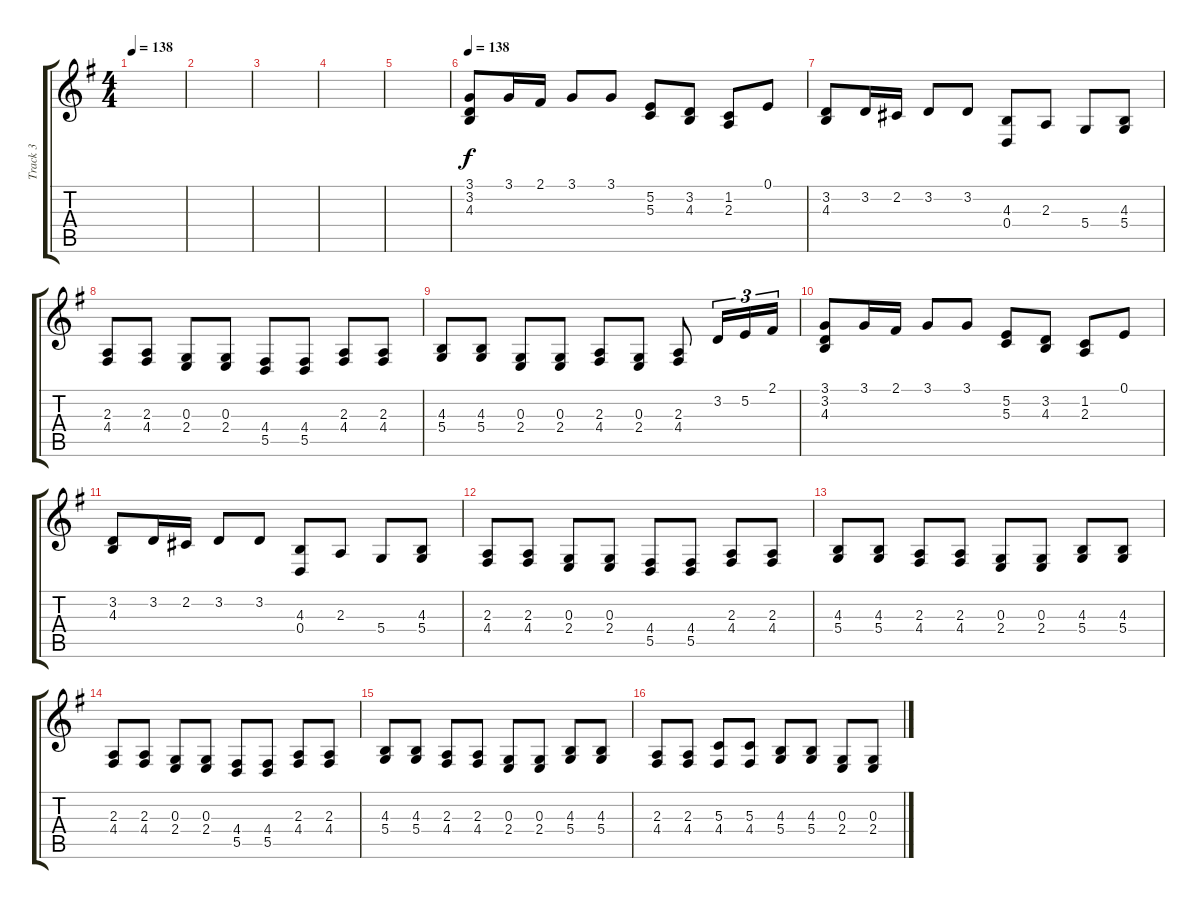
\track ("Track 3" "Track 3") {instrument stringensemble1}
\staff {score tabs}
\tuning (E4 B3 G3 D3 A2 E2) {hide}
\ts (4 4)
\tempo 138
\clef g2
\ks g
|
|
|
|
|
\tempo 138
(3.1 3.2 4.3).8 3.1.16 2.1.16 3.1.8 3.1.8 (5.2 5.3).8 (3.2 4.3).8 (1.2 2.3).8 0.1.8 |
(3.2 4.3).8 3.2.16 2.2.16 3.2.8 3.2.8 (4.3 0.4).8 2.3.8 5.4.8 (4.3 5.4).8 |
(2.3 4.4).8 (2.3 4.4).8 (0.3 2.4).8 (0.3 2.4).8 (4.4 5.5).8 (4.4 5.5).8 (2.3 4.4).8 (2.3 4.4).8 |
(4.3 5.4).8 (4.3 5.4).8 (0.3 2.4).8 (0.3 2.4).8 (2.3 4.4).8 (0.3 2.4).8 (2.3 4.4).8 3.2.16{tu (3 2)} 5.2.16{tu (3 2)} 2.1.16{tu (3 2)} |
(3.1 3.2 4.3).8 3.1.16 2.1.16 3.1.8 3.1.8 (5.2 5.3).8 (3.2 4.3).8 (1.2 2.3).8 0.1.8 |
(3.2 4.3).8 3.2.16 2.2.16 3.2.8 3.2.8 (4.3 0.4).8 2.3.8 5.4.8 (4.3 5.4).8 |
(2.3 4.4).8 (2.3 4.4).8 (0.3 2.4).8 (0.3 2.4).8 (4.4 5.5).8 (4.4 5.5).8 (2.3 4.4).8 (2.3 4.4).8 |
(4.3 5.4).8 (4.3 5.4).8 (2.3 4.4).8 (2.3 4.4).8 (0.3 2.4).8 (0.3 2.4).8 (4.3 5.4).8 (4.3 5.4).8 |
(2.3 4.4).8 (2.3 4.4).8 (0.3 2.4).8 (0.3 2.4).8 (4.4 5.5).8 (4.4 5.5).8 (2.3 4.4).8 (2.3 4.4).8 |
(4.3 5.4).8 (4.3 5.4).8 (2.3 4.4).8 (2.3 4.4).8 (0.3 2.4).8 (0.3 2.4).8 (4.3 5.4).8 (4.3 5.4).8 |
(2.3 4.4).8 (2.3 4.4).8 (5.3 4.4).8 (5.3 4.4).8 (4.3 5.4).8 (4.3 5.4).8 (0.3 2.4).8 (0.3 2.4).8
